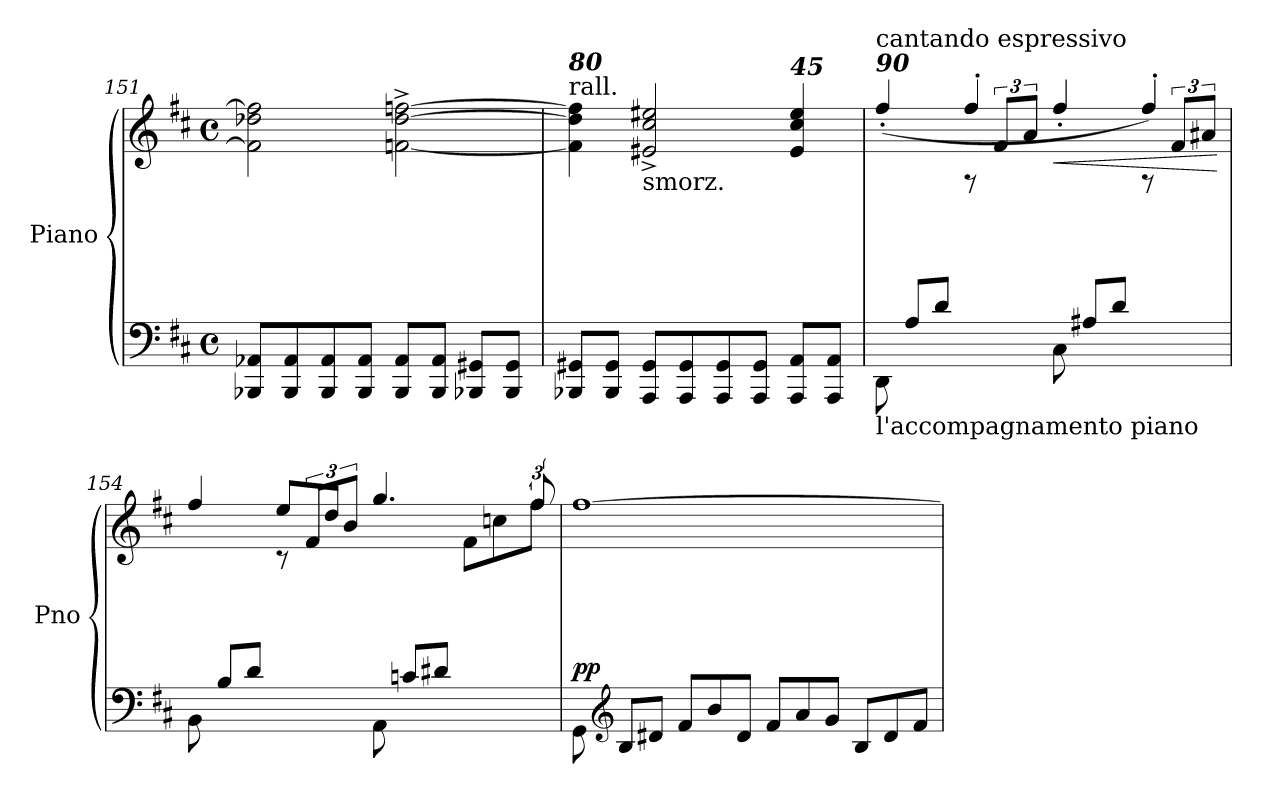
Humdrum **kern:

**kern	**kern	**dynam
*part1	*part1	*part1
*staff2	*staff1	*staff1/2
*I"Piano	*	*
*I'Pno	*	*
*clefF4	*clefG2	*
*k[f#c#]	*k[f#c#]	*
*M4/4	*M4/4	*
*met(c)	*met(c)	*
=151	=151	=151
8BBB-X/ 8AA-X/L	2f-\] 2dd-X\ 2ff-\]	.
8BBB-/ 8AA-/	.	.
8BBB-/ 8AA-/	.	.
8BBB-/ 8AA-/J	.	.
8BBB-/ 8AA-/L	[2fn\^ [2dd-\^ [2ffn\^	.
8BBB-/ 8AA-/J	.	.
8BBB-X/ 8GG#X/L	.	.
8BBB-/ 8GG#/J	.	.
=152	=152	=152
!	!LO:TX:a:t=rall.	!
!	!LO:TX:a:Bi:t=80	!
8BBB-X/ 8GG#X/L	4f\] 4dd-\] 4ff\]	.
8BBB-/ 8GG#/J	.	.
!	!LO:TX:b:t=smorz.	!
8AAA/ 8GG#/L	2e#X/^ 2cc#/^ 2ee#X/^	.
8AAA/ 8GG#/	.	.
8AAA/ 8GG#/	.	.
8AAA/ 8GG#/J	.	.
!	!LO:TX:a:Bi:t=45	!
8AAA/ 8AA/L	4e#/ 4cc#/ 4ee#/	.
8AAA/ 8AA/J	.	.
=153	=153	=153
*Xtuplet	*	*
*	*^	*
!	!LO:TX:a:Bi:t=90	!	!
!	!LO:TX:a:t=cantando espressivo	!	!
!LO:TX:b:t=l'accompagnamento piano	!	!	!
12DD\	(>4ff#'/	3ryy	.
12A/L	.	.	.
12d/J	.	.	.
12rffff	4ff#'/	.	.
6ryy	.	12f#/L	.
.	.	12a/J	.
!	!	!	!LO:HP:b
12C#\	4ff#'/	3ryy	<
12A#X/L	.	.	.
12d/J	.	.	.
12rffff	4ff#'/)	.	.
6ryy	.	12f#/L	.
.	.	12a#X/J	.
*	*v	*v	*
.	.	[
!!LO:LB:g=z
=154	=154	=154
*	*^	*
12BB\	4ff#/	3ryy	.
12B/L	.	.	.
12d/J	.	.	.
12rdddd	8ee/L	.	.
6ryy	.	12f#/L	.
.	8dd/J	.	.
.	.	12b/J	.
12AA\	4.gg/	4ryy	.
12cn/L	.	.	.
12d#X/J	.	.	.
*	*	*Xtuplet	*
4ryy	.	12f#\L	.
.	.	12ccn\	.
.	24ryy	.	.
.	12ff#/	12ff#\J	.
=155	=155	=155	=155
!	!	!	!LO:DY:a=2
*	*v	*v	*
12GG\	[1ff#	pp
*clefG2	*	*
12B/L	.	.
12d#X/J	.	.
12f#/L	.	.
12b/	.	.
12d#/J	.	.
12f#/L	.	.
12a/	.	.
12g/J	.	.
12B/L	.	.
12d#/	.	.
12f#/J	.	.
=	=	=
*-	*-	*-
